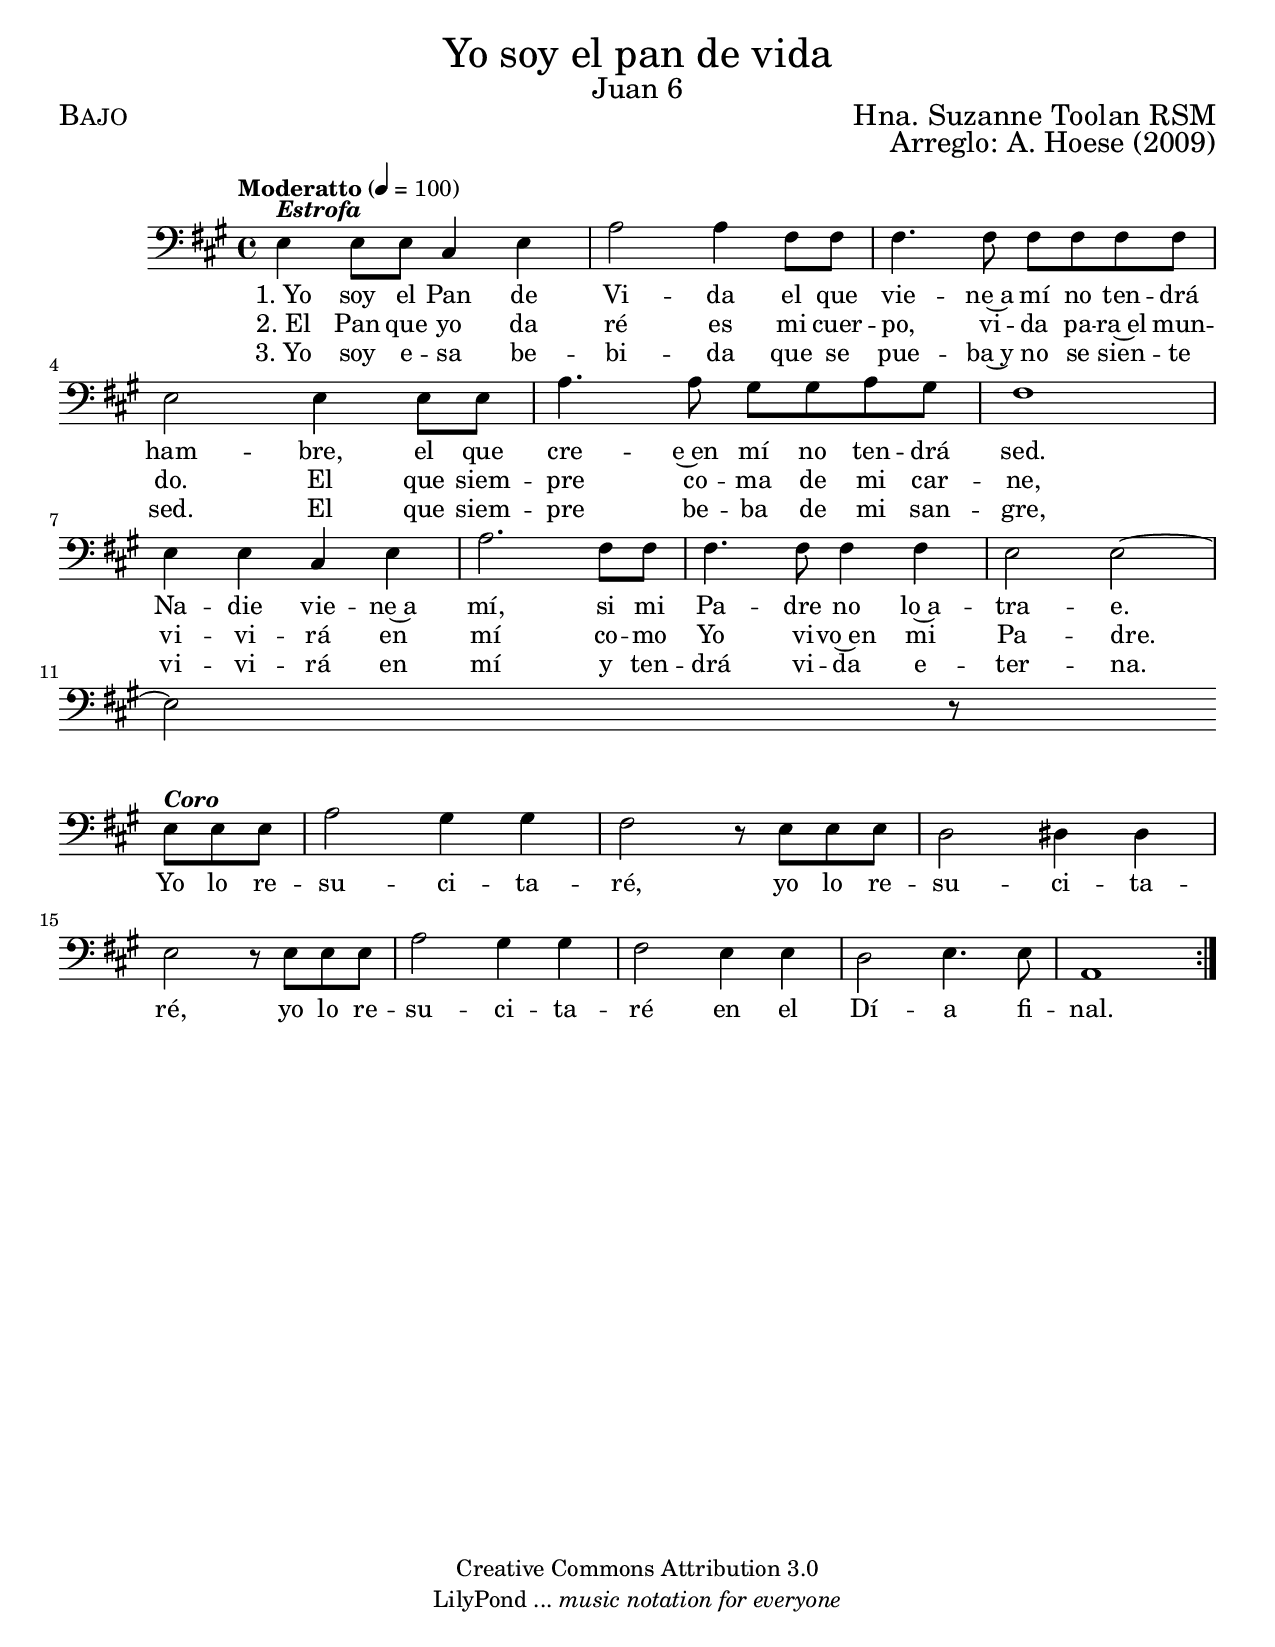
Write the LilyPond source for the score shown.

% ****************************************************************
%	Aleluya, mujeres santas - Bajo
%	by serach.sam@
% ****************************************************************
\language "espanol"
\version "2.19.49"

\include "melodia.ily"

%#(set-global-staff-size 24)

% --- Parametro globales

\markup { \fill-line { \center-column { \fontsize #5 \titulo \fontsize #2 \subtitulo } } }
\markup { \fill-line { \fontsize #2 \smallCaps "Bajo" \fontsize #2 \autor  } }
\markup { \fill-line { " " \fontsize #2 \arreglo } }

\header {
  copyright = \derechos
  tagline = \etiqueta
  breakbefore = ##t
}

% --- Musica

% --- Letra

\score {
  <<
    \new Staff <<
      \new Voice = "voz" << \global \bajo >>
      \new Lyrics \lyricsto "voz" \letra
      \new Lyrics \lyricsto "voz" \segunda
      \new Lyrics \lyricsto "voz" \tercera
    >>
  >>
  \midi {}
  \layout {}
}

\paper {
  #(set-paper-size "letter")
}